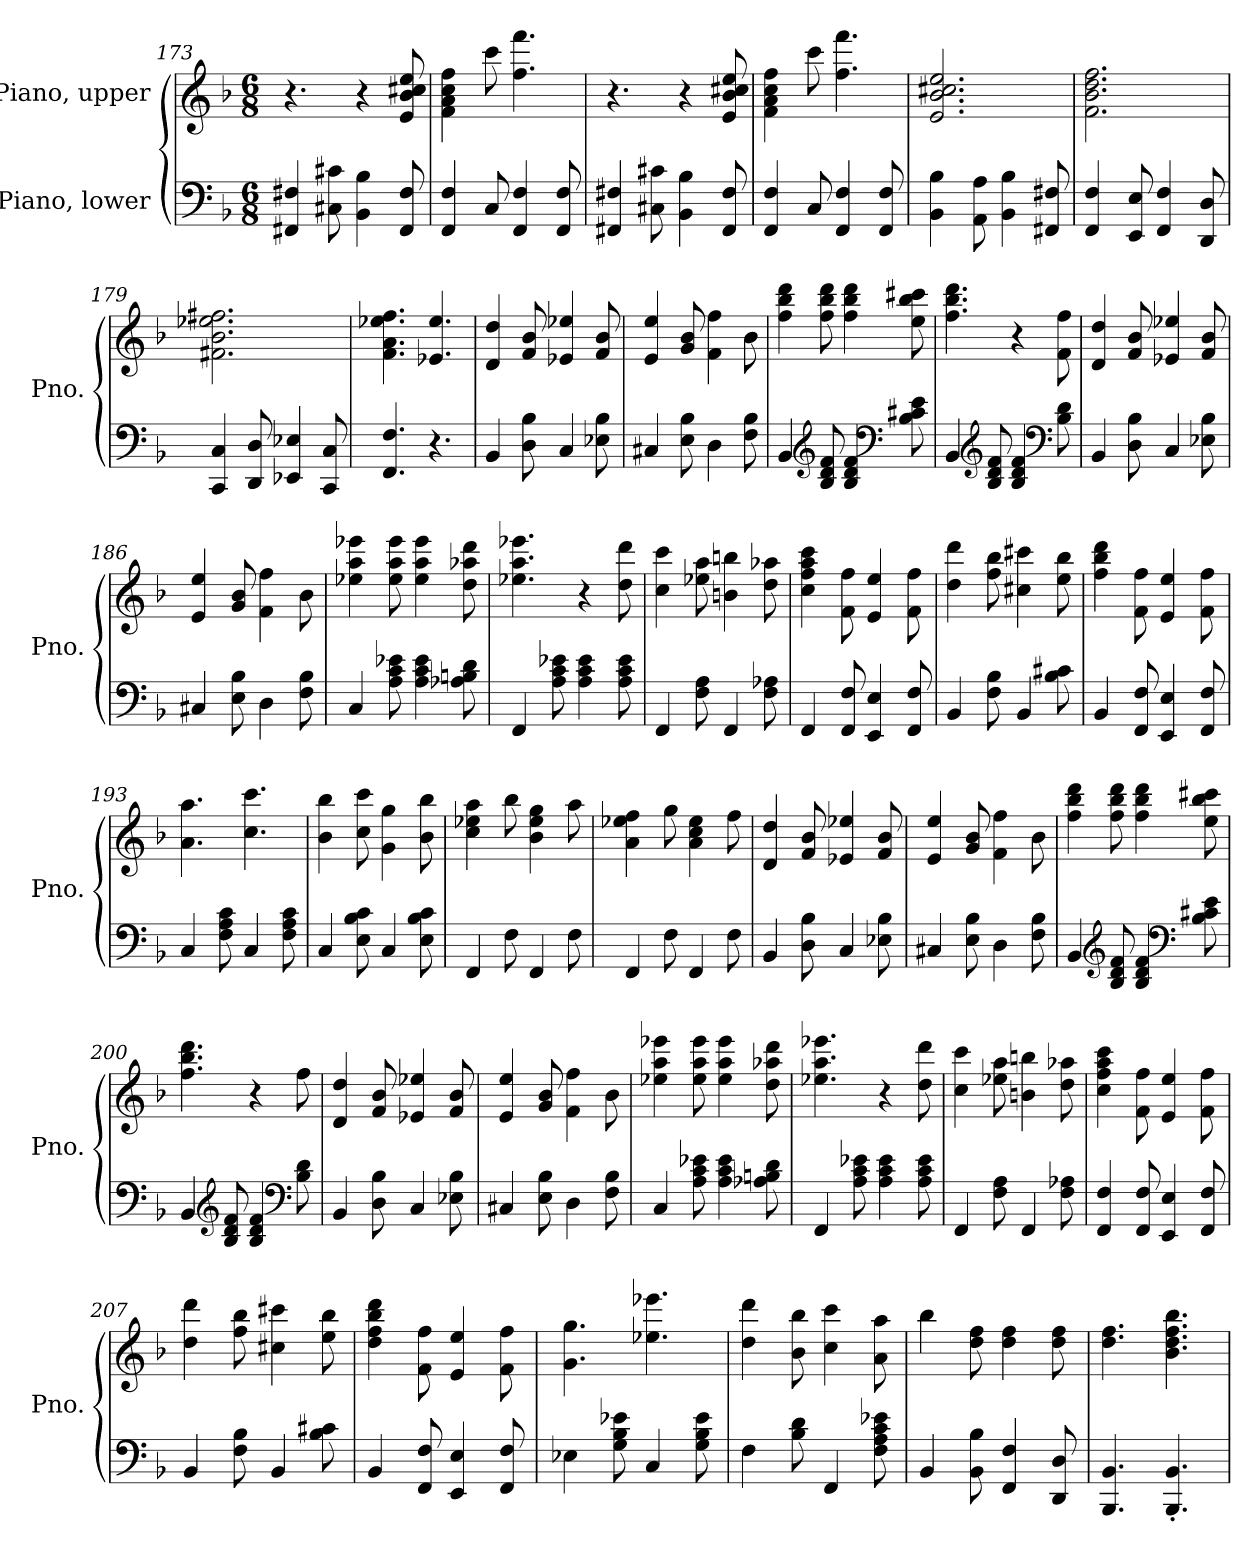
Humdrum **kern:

**kern	**kern
*part2	*part1
*staff2	*staff1
*I"Piano, lower	*I"Piano, upper
*I'Pno.	*I'Pno.
*clefF4	*clefG2
*k[b-]	*k[b-]
*M6/8	*M6/8
=173	=173
4FF#X/ 4F#X/	4.r
8C#X\ 8c#X\	.
4BB-\ 4B-\	4r
8FF#/ 8F#/	8e/ 8b-/ 8cc#X/ 8ee/
=174	=174
4FF/ 4F/	4f\ 4a\ 4cc\ 4ff\
8C/	8ccc\
4FF/ 4F/	4.ff\ 4.fff\
8FF/ 8F/	.
!!LO:PB:g=z
=175	=175
4FF#X/ 4F#X/	4.r
8C#X\ 8c#X\	.
4BB-\ 4B-\	4r
8FF#/ 8F#/	8e/ 8b-/ 8cc#X/ 8ee/
=176	=176
4FF/ 4F/	4f\ 4a\ 4cc\ 4ff\
8C/	8ccc\
4FF/ 4F/	4.ff\ 4.fff\
8FF/ 8F/	.
=177	=177
4BB-\ 4B-\	2.e/ 2.b-/ 2.cc#X/ 2.ee/
8AA\ 8A\	.
4BB-\ 4B-\	.
8FF#X/ 8F#X/	.
=178	=178
4FF/ 4F/	2.f\ 2.b-\ 2.dd\ 2.ff\
8EE/ 8E/	.
4FF/ 4F/	.
8DD/ 8D/	.
=179	=179
4CC/ 4C/	2.f#X\ 2.b-\ 2.ee-X\ 2.ff#X\
8DD/ 8D/	.
4EE-X/ 4E-X/	.
8CC/ 8C/	.
=180	=180
4.FF/ 4.F/	4.f\ 4.a\ 4.ee-X\ 4.ff\
4.r	4.e-X/ 4.ee-/
!!LO:LB:g=z
=181	=181
4BB-/	4d/ 4dd/
8D\ 8B-\	8f/ 8b-/
4C/	4e-X/ 4ee-X/
8E-X\ 8B-\	8f/ 8b-/
=182	=182
4C#X/	4e/ 4ee/
8E\ 8B-\	8g/ 8b-/
4D\	4f\ 4ff\
8F\ 8B-\	8b-\
=183	=183
4BB-/	4ff\ 4bb-\ 4ddd\
*clefG2	*
8B-/ 8d/ 8f/	8ff\ 8bb-\ 8ddd\
4B-/ 4d/ 4f/	4ff\ 4bb-\ 4ddd\
*clefF4	*
8B-\ 8c#X\ 8e\	8ee\ 8bb-\ 8ccc#X\
=184	=184
4BB-/	4.ff\ 4.bb-\ 4.ddd\
*clefG2	*
8B-/ 8d/ 8f/	.
4B-/ 4d/ 4f/	4r
*clefF4	*
8B-\ 8d\	8f\ 8ff\
=185	=185
4BB-/	4d/ 4dd/
8D\ 8B-\	8f/ 8b-/
4C/	4e-X/ 4ee-X/
8E-X\ 8B-\	8f/ 8b-/
!!LO:LB:g=z
=186	=186
4C#X/	4e/ 4ee/
8E\ 8B-\	8g/ 8b-/
4D\	4f\ 4ff\
8F\ 8B-\	8b-\
=187	=187
4C/	4ee-X\ 4aa\ 4eee-X\
8A\ 8c\ 8e-X\	8ee-\ 8aa\ 8eee-\
4A\ 4c\ 4e-\	4ee-\ 4aa\ 4eee-\
8A-X\ 8Bn\ 8d\	8dd\ 8aa-X\ 8ddd\
=188	=188
4FF/	4.ee-X\ 4.aa\ 4.eee-X\
8A\ 8c\ 8e-X\	.
4A\ 4c\ 4e-\	4r
8A\ 8c\ 8e-\	8dd\ 8ddd\
=189	=189
4FF/	4cc\ 4ccc\
8F\ 8A\	8ee-X\ 8aa\
4FF/	4bn\ 4bbn\
8F\ 8A-X\	8dd\ 8aa-X\
=190	=190
4FF/	4cc\ 4ff\ 4aa\ 4ccc\
8FF/ 8F/	8f\ 8ff\
4EE/ 4E/	4e/ 4ee/
8FF/ 8F/	8f\ 8ff\
=191	=191
4BB-/	4dd\ 4ddd\
8F\ 8B-\	8ff\ 8bb-\
4BB-/	4cc#X\ 4ccc#X\
8B-\ 8c#X\	8ee\ 8bb-\
!!LO:LB:g=z
=192	=192
4BB-/	4ff\ 4bb-\ 4ddd\
8FF/ 8F/	8f\ 8ff\
4EE/ 4E/	4e/ 4ee/
8FF/ 8F/	8f\ 8ff\
=193	=193
4C/	4.a\ 4.aa\
8F\ 8A\ 8c\	.
4C/	4.cc\ 4.ccc\
8F\ 8A\ 8c\	.
=194	=194
4C/	4b-\ 4bb-\
8E\ 8B-\ 8c\	8cc\ 8ccc\
4C/	4g\ 4gg\
8E\ 8B-\ 8c\	8b-\ 8bb-\
=195	=195
4FF/	4cc\ 4ee-X\ 4aa\
8F\	8bb-\
4FF/	4b-\ 4ee-\ 4gg\
8F\	8aa\
=196	=196
4FF/	4a\ 4ee-X\ 4ff\
8F\	8gg\
4FF/	4a\ 4cc\ 4ee-\
8F\	8ff\
=197	=197
4BB-/	4d/ 4dd/
8D\ 8B-\	8f/ 8b-/
4C/	4e-X/ 4ee-X/
8E-X\ 8B-\	8f/ 8b-/
=198	=198
4C#X/	4e/ 4ee/
8E\ 8B-\	8g/ 8b-/
4D\	4f\ 4ff\
8F\ 8B-\	8b-\
!!LO:LB:g=z
=199	=199
4BB-/	4ff\ 4bb-\ 4ddd\
*clefG2	*
8B-/ 8d/ 8f/	8ff\ 8bb-\ 8ddd\
4B-/ 4d/ 4f/	4ff\ 4bb-\ 4ddd\
*clefF4	*
8B-\ 8c#X\ 8e\	8ee\ 8bb-\ 8ccc#X\
=200	=200
4BB-/	4.ff\ 4.bb-\ 4.ddd\
*clefG2	*
8B-/ 8d/ 8f/	.
4B-/ 4d/ 4f/	4r
*clefF4	*
8B-\ 8d\	8ff\
=201	=201
4BB-/	4d/ 4dd/
8D\ 8B-\	8f/ 8b-/
4C/	4e-X/ 4ee-X/
8E-X\ 8B-\	8f/ 8b-/
=202	=202
4C#X/	4e/ 4ee/
8E\ 8B-\	8g/ 8b-/
4D\	4f\ 4ff\
8F\ 8B-\	8b-\
=203	=203
4C/	4ee-X\ 4aa\ 4eee-X\
8A\ 8c\ 8e-X\	8ee-\ 8aa\ 8eee-\
4A\ 4c\ 4e-\	4ee-\ 4aa\ 4eee-\
8A-X\ 8Bn\ 8d\	8dd\ 8aa-X\ 8ddd\
!!LO:LB:g=z
=204	=204
4FF/	4.ee-X\ 4.aa\ 4.eee-X\
8A\ 8c\ 8e-X\	.
4A\ 4c\ 4e-\	4r
8A\ 8c\ 8e-\	8dd\ 8ddd\
=205	=205
4FF/	4cc\ 4ccc\
8F\ 8A\	8ee-X\ 8aa\
4FF/	4bn\ 4bbn\
8F\ 8A-X\	8dd\ 8aa-X\
=206	=206
4FF/ 4F/	4cc\ 4ff\ 4aa\ 4ccc\
8FF/ 8F/	8f\ 8ff\
4EE/ 4E/	4e/ 4ee/
8FF/ 8F/	8f\ 8ff\
=207	=207
4BB-/	4dd\ 4ddd\
8F\ 8B-\	8ff\ 8bb-\
4BB-/	4cc#X\ 4ccc#X\
8B-\ 8c#X\	8ee\ 8bb-\
=208	=208
4BB-/	4dd\ 4ff\ 4bb-\ 4ddd\
8FF/ 8F/	8f\ 8ff\
4EE/ 4E/	4e/ 4ee/
8FF/ 8F/	8f\ 8ff\
=209	=209
4E-X\	4.g\ 4.gg\
8G\ 8B-\ 8e-X\	.
4C/	4.ee-X\ 4.eee-X\
8G\ 8B-\ 8e-\	.
!!LO:PB:g=z
=210	=210
4F\	4dd\ 4ddd\
8B-\ 8d\	8b-\ 8bb-\
4FF/	4cc\ 4ccc\
8F\ 8A\ 8c\ 8e-X\	8a\ 8aa\
=211	=211
4BB-/	4bb-\
8BB-\ 8B-\	8dd\ 8ff\
4FF/ 4F/	4dd\ 4ff\
8DD/ 8D/	8dd\ 8ff\
=212	=212
4.BBB-/ 4.BB-/	4.dd\ 4.ff\
4.BBB-/' 4.BB-/'	4.b-\ 4.dd\ 4.ff\ 4.bb-\
=	=
*-	*-
